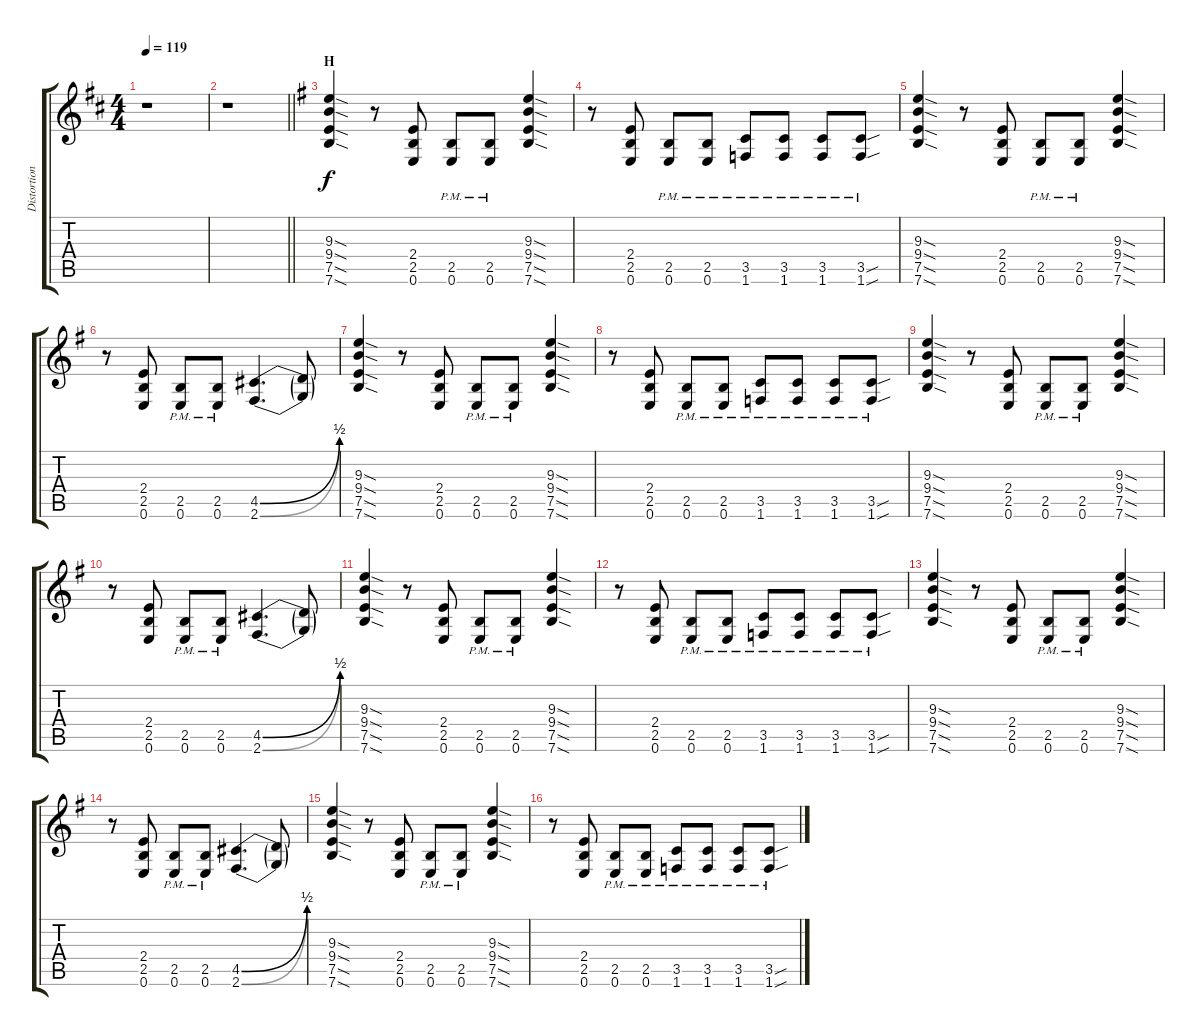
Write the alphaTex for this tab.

\track ("Distortion" "Distortion") {instrument distortionguitar}
\staff {score tabs}
\tuning (E4 B3 G3 D3 A2 E2) {hide}
\ts (4 4)
\tempo 119
\clef g2
\ks d
r.1{dy f} |
\barLineRight lightlight
r.1 |
\section ("" "H")
\ks g
(9.3{sod} 9.4{sod} 7.5{sod} 7.6{sod}).4 r.8 (2.4 2.5 0.6).8 (2.5{pm} 0.6{pm}).8 (2.5{pm} 0.6{pm}).8 (9.3{sod} 9.4{sod} 7.5{sod} 7.6{sod}).4 |
r.8 (2.4 2.5 0.6).8 (2.5{pm} 0.6{pm}).8 (2.5{pm} 0.6{pm}).8 (3.5{pm} 1.6{pm}).8 (3.5{pm} 1.6{pm}).8 (3.5{pm} 1.6{pm}).8 (3.5{sou pm} 1.6{sou pm}).8 |
(9.3{sod} 9.4{sod} 7.5{sod} 7.6{sod}).4 r.8 (2.4 2.5 0.6).8 (2.5{pm} 0.6{pm}).8 (2.5{pm} 0.6{pm}).8 (9.3{sod} 9.4{sod} 7.5{sod} 7.6{sod}).4 |
r.8 (2.4 2.5 0.6).8 (2.5{pm} 0.6{pm}).8 (2.5{pm} 0.6{pm}).8 (4.5{be (bend 0 0 60 2)} 2.6{be (bend 0 0 60 2)}).4{d} (4.5{t} 2.6{t}).8 |
(9.3{sod} 9.4{sod} 7.5{sod} 7.6{sod}).4 r.8 (2.4 2.5 0.6).8 (2.5{pm} 0.6{pm}).8 (2.5{pm} 0.6{pm}).8 (9.3{sod} 9.4{sod} 7.5{sod} 7.6{sod}).4 |
r.8 (2.4 2.5 0.6).8 (2.5{pm} 0.6{pm}).8 (2.5{pm} 0.6{pm}).8 (3.5{pm} 1.6{pm}).8 (3.5{pm} 1.6{pm}).8 (3.5{pm} 1.6{pm}).8 (3.5{sou pm} 1.6{sou pm}).8 |
(9.3{sod} 9.4{sod} 7.5{sod} 7.6{sod}).4 r.8 (2.4 2.5 0.6).8 (2.5{pm} 0.6{pm}).8 (2.5{pm} 0.6{pm}).8 (9.3{sod} 9.4{sod} 7.5{sod} 7.6{sod}).4 |
r.8 (2.4 2.5 0.6).8 (2.5{pm} 0.6{pm}).8 (2.5{pm} 0.6{pm}).8 (4.5{be (bend 0 0 60 2)} 2.6{be (bend 0 0 60 2)}).4{d} (4.5{t} 2.6{t}).8 |
(9.3{sod} 9.4{sod} 7.5{sod} 7.6{sod}).4 r.8 (2.4 2.5 0.6).8 (2.5{pm} 0.6{pm}).8 (2.5{pm} 0.6{pm}).8 (9.3{sod} 9.4{sod} 7.5{sod} 7.6{sod}).4 |
r.8 (2.4 2.5 0.6).8 (2.5{pm} 0.6{pm}).8 (2.5{pm} 0.6{pm}).8 (3.5{pm} 1.6{pm}).8 (3.5{pm} 1.6{pm}).8 (3.5{pm} 1.6{pm}).8 (3.5{sou pm} 1.6{sou pm}).8 |
(9.3{sod} 9.4{sod} 7.5{sod} 7.6{sod}).4 r.8 (2.4 2.5 0.6).8 (2.5{pm} 0.6{pm}).8 (2.5{pm} 0.6{pm}).8 (9.3{sod} 9.4{sod} 7.5{sod} 7.6{sod}).4 |
r.8 (2.4 2.5 0.6).8 (2.5{pm} 0.6{pm}).8 (2.5{pm} 0.6{pm}).8 (4.5{be (bend 0 0 60 2)} 2.6{be (bend 0 0 60 2)}).4{d} (4.5{t} 2.6{t}).8 |
(9.3{sod} 9.4{sod} 7.5{sod} 7.6{sod}).4 r.8 (2.4 2.5 0.6).8 (2.5{pm} 0.6{pm}).8 (2.5{pm} 0.6{pm}).8 (9.3{sod} 9.4{sod} 7.5{sod} 7.6{sod}).4 |
r.8 (2.4 2.5 0.6).8 (2.5{pm} 0.6{pm}).8 (2.5{pm} 0.6{pm}).8 (3.5{pm} 1.6{pm}).8 (3.5{pm} 1.6{pm}).8 (3.5{pm} 1.6{pm}).8 (3.5{sou pm} 1.6{sou pm}).8
